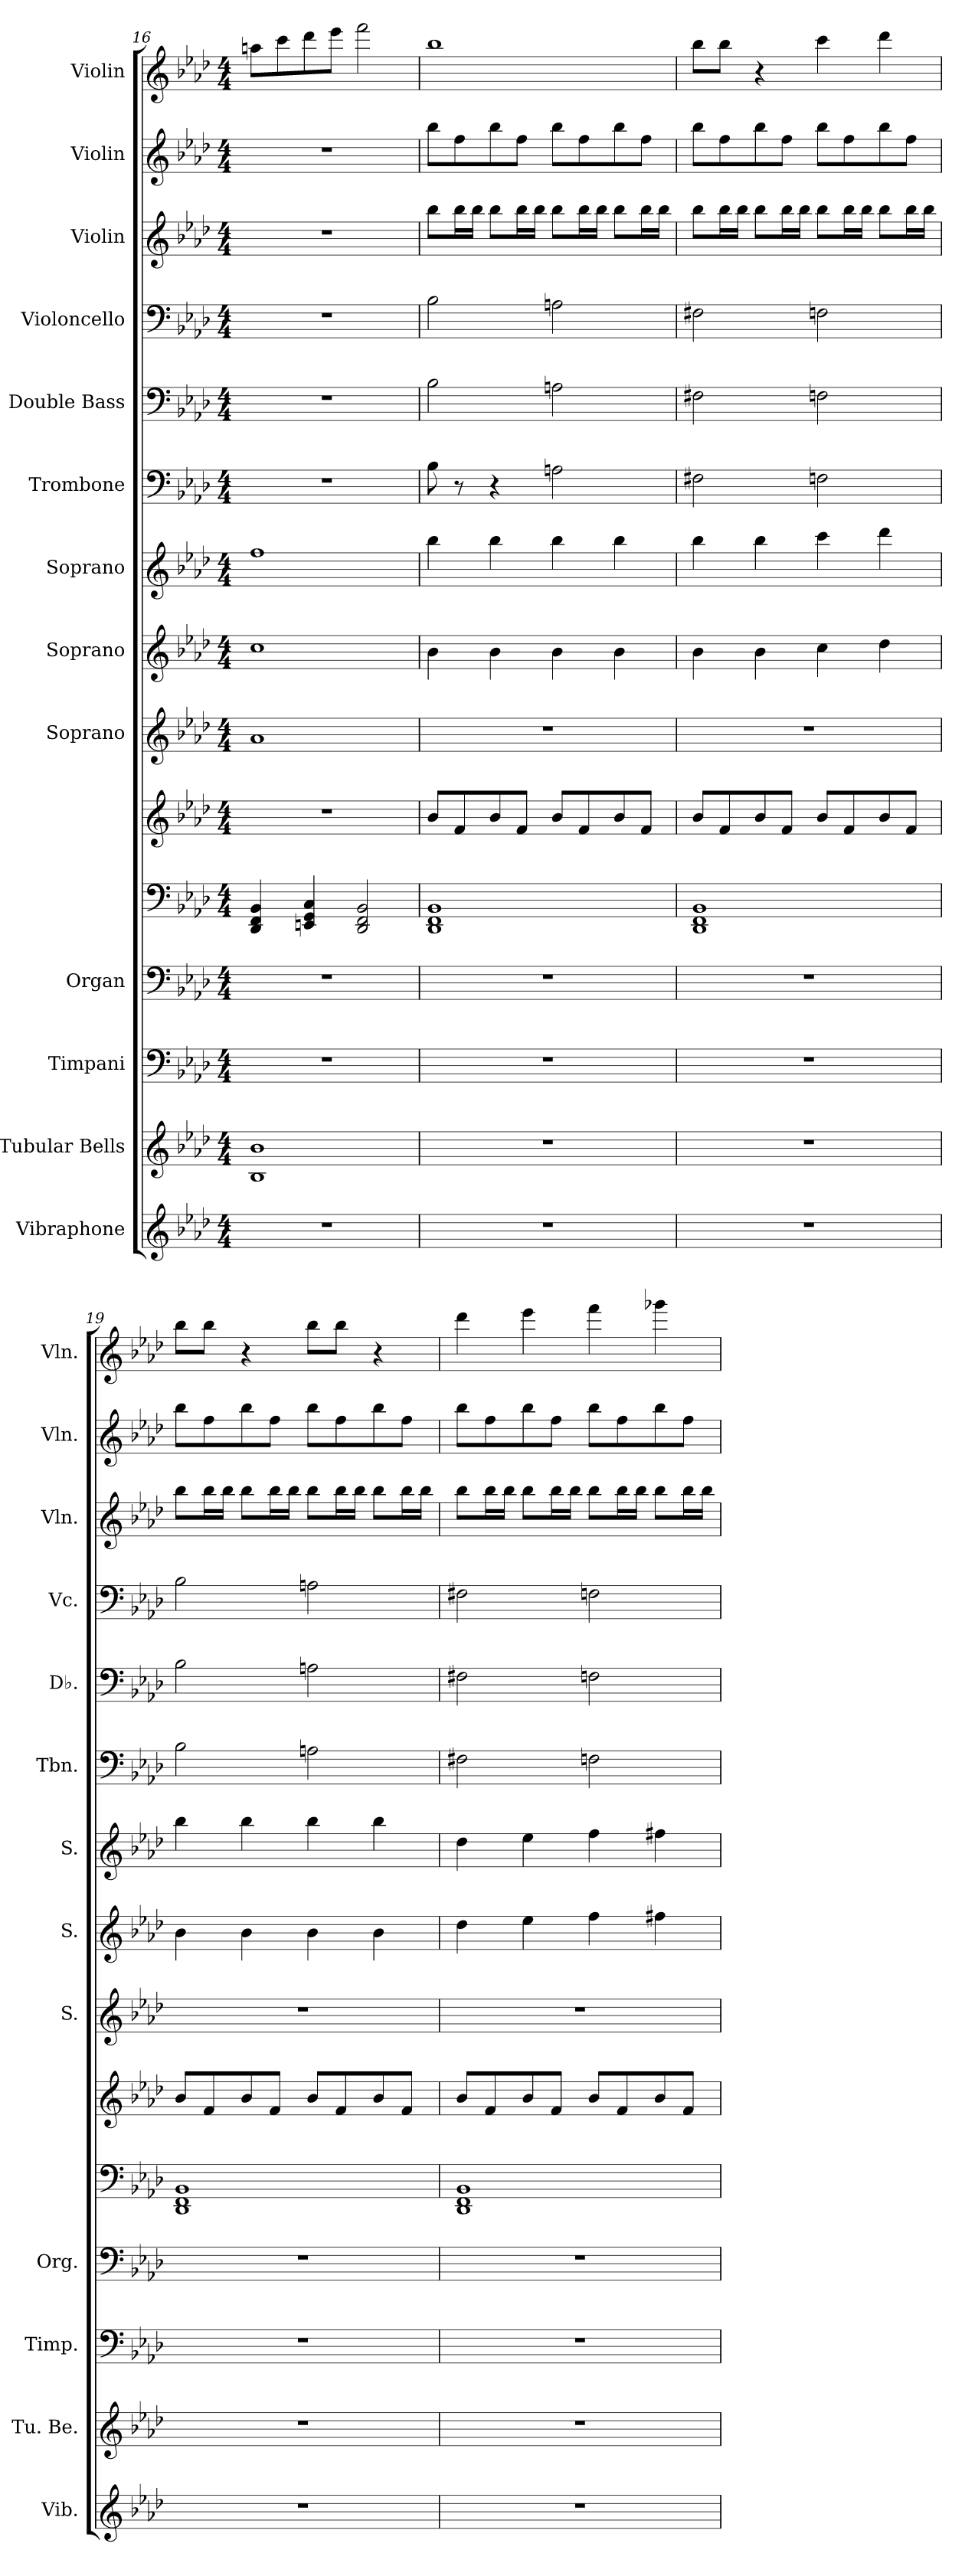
**kern	**kern	**kern	**kern	**kern	**kern	**kern	**kern	**kern	**kern	**kern	**kern	**kern	**kern	**kern
*part13	*part12	*part11	*part10	*part10	*part10	*part9	*part8	*part7	*part6	*part5	*part4	*part3	*part2	*part1
*staff15	*staff14	*staff13	*staff12	*staff11	*staff10	*staff9	*staff8	*staff7	*staff6	*staff5	*staff4	*staff3	*staff2	*staff1
*I"Vibraphone	*I"Tubular Bells	*I"Timpani	*I"Organ	*	*	*I"Soprano	*I"Soprano	*I"Soprano	*I"Trombone	*I"Double Bass	*I"Violoncello	*I"Violin	*I"Violin	*I"Violin
*I'Vib.	*I'Tu. Be.	*I'Timp.	*I'Org.	*	*	*I'S.	*I'S.	*I'S.	*I'Tbn.	*I'Db.	*I'Vc.	*I'Vln.	*I'Vln.	*I'Vln.
!!LO:PB:g=z
*clefG2	*clefG2	*clefF4	*clefF4	*clefF4	*clefG2	*clefG2	*clefG2	*clefG2	*clefF4	*clefF4	*clefF4	*clefG2	*clefG2	*clefG2
*	*	*	*	*	*	*	*	*	*	*ITrd7c12	*	*	*	*
*k[b-e-a-d-]	*k[b-e-a-d-]	*k[b-e-a-d-]	*k[b-e-a-d-]	*k[b-e-a-d-]	*k[b-e-a-d-]	*k[b-e-a-d-]	*k[b-e-a-d-]	*k[b-e-a-d-]	*k[b-e-a-d-]	*k[b-e-a-d-]	*k[b-e-a-d-]	*k[b-e-a-d-]	*k[b-e-a-d-]	*k[b-e-a-d-]
*M4/4	*M4/4	*M4/4	*M4/4	*M4/4	*M4/4	*M4/4	*M4/4	*M4/4	*M4/4	*M4/4	*M4/4	*M4/4	*M4/4	*M4/4
=16	=16	=16	=16	=16	=16	=16	=16	=16	=16	=16	=16	=16	=16	=16
1r	1B- 1b-	1r	1r	4DD-/ 4FF/ 4BB-/	1r	1a-	1cc	1ff	1r	1r	1r	1r	1r	8aan\L
.	.	.	.	.	.	.	.	.	.	.	.	.	.	8ccc\
.	.	.	.	4EEn/ 4GG/ 4C/	.	.	.	.	.	.	.	.	.	8ddd-\
.	.	.	.	.	.	.	.	.	.	.	.	.	.	8eee-\J
.	.	.	.	2DD-/ 2FF/ 2BB-/	.	.	.	.	.	.	.	.	.	2fff\
=17	=17	=17	=17	=17	=17	=17	=17	=17	=17	=17	=17	=17	=17	=17
*	*	*	*	*	*	*	*	*	*	*	*	*	*	*MM160
1r	1r	1r	1r	1DD- 1FF 1BB-	8b-/L	1r	4b-\	4bb-\	8B-\	2BB-\	2B-\	8bb-\L	8bb-\L	1bb-
.	.	.	.	.	8f/	.	.	.	8r	.	.	16bb-\L	8ff\	.
.	.	.	.	.	.	.	.	.	.	.	.	16bb-\JJ	.	.
.	.	.	.	.	8b-/	.	4b-\	4bb-\	4r	.	.	8bb-\L	8bb-\	.
.	.	.	.	.	8f/J	.	.	.	.	.	.	16bb-\L	8ff\J	.
.	.	.	.	.	.	.	.	.	.	.	.	16bb-\JJ	.	.
.	.	.	.	.	8b-/L	.	4b-\	4bb-\	2An\	2AAn\	2An\	8bb-\L	8bb-\L	.
.	.	.	.	.	8f/	.	.	.	.	.	.	16bb-\L	8ff\	.
.	.	.	.	.	.	.	.	.	.	.	.	16bb-\JJ	.	.
.	.	.	.	.	8b-/	.	4b-\	4bb-\	.	.	.	8bb-\L	8bb-\	.
.	.	.	.	.	8f/J	.	.	.	.	.	.	16bb-\L	8ff\J	.
.	.	.	.	.	.	.	.	.	.	.	.	16bb-\JJ	.	.
=18	=18	=18	=18	=18	=18	=18	=18	=18	=18	=18	=18	=18	=18	=18
1r	1r	1r	1r	1DD- 1FF 1BB-	8b-/L	1r	4b-\	4bb-\	2F#X\	2FF#X\	2F#X\	8bb-\L	8bb-\L	8bb-\L
.	.	.	.	.	8f/	.	.	.	.	.	.	16bb-\L	8ff\	8bb-\J
.	.	.	.	.	.	.	.	.	.	.	.	16bb-\JJ	.	.
.	.	.	.	.	8b-/	.	4b-\	4bb-\	.	.	.	8bb-\L	8bb-\	4r
.	.	.	.	.	8f/J	.	.	.	.	.	.	16bb-\L	8ff\J	.
.	.	.	.	.	.	.	.	.	.	.	.	16bb-\JJ	.	.
.	.	.	.	.	8b-/L	.	4cc\	4ccc\	2Fn\	2FFn\	2Fn\	8bb-\L	8bb-\L	4ccc\
.	.	.	.	.	8f/	.	.	.	.	.	.	16bb-\L	8ff\	.
.	.	.	.	.	.	.	.	.	.	.	.	16bb-\JJ	.	.
.	.	.	.	.	8b-/	.	4dd-\	4ddd-\	.	.	.	8bb-\L	8bb-\	4ddd-\
.	.	.	.	.	8f/J	.	.	.	.	.	.	16bb-\L	8ff\J	.
.	.	.	.	.	.	.	.	.	.	.	.	16bb-\JJ	.	.
!!LO:PB:g=z
=19	=19	=19	=19	=19	=19	=19	=19	=19	=19	=19	=19	=19	=19	=19
1r	1r	1r	1r	1DD- 1FF 1BB-	8b-/L	1r	4b-\	4bb-\	2B-\	2BB-\	2B-\	8bb-\L	8bb-\L	8bb-\L
.	.	.	.	.	8f/	.	.	.	.	.	.	16bb-\L	8ff\	8bb-\J
.	.	.	.	.	.	.	.	.	.	.	.	16bb-\JJ	.	.
.	.	.	.	.	8b-/	.	4b-\	4bb-\	.	.	.	8bb-\L	8bb-\	4r
.	.	.	.	.	8f/J	.	.	.	.	.	.	16bb-\L	8ff\J	.
.	.	.	.	.	.	.	.	.	.	.	.	16bb-\JJ	.	.
.	.	.	.	.	8b-/L	.	4b-\	4bb-\	2An\	2AAn\	2An\	8bb-\L	8bb-\L	8bb-\L
.	.	.	.	.	8f/	.	.	.	.	.	.	16bb-\L	8ff\	8bb-\J
.	.	.	.	.	.	.	.	.	.	.	.	16bb-\JJ	.	.
.	.	.	.	.	8b-/	.	4b-\	4bb-\	.	.	.	8bb-\L	8bb-\	4r
.	.	.	.	.	8f/J	.	.	.	.	.	.	16bb-\L	8ff\J	.
.	.	.	.	.	.	.	.	.	.	.	.	16bb-\JJ	.	.
=20	=20	=20	=20	=20	=20	=20	=20	=20	=20	=20	=20	=20	=20	=20
1r	1r	1r	1r	1DD- 1FF 1BB-	8b-/L	1r	4dd-\	4dd-\	2F#X\	2FF#X\	2F#X\	8bb-\L	8bb-\L	4ddd-\
.	.	.	.	.	8f/	.	.	.	.	.	.	16bb-\L	8ff\	.
.	.	.	.	.	.	.	.	.	.	.	.	16bb-\JJ	.	.
.	.	.	.	.	8b-/	.	4ee-\	4ee-\	.	.	.	8bb-\L	8bb-\	4eee-\
.	.	.	.	.	8f/J	.	.	.	.	.	.	16bb-\L	8ff\J	.
.	.	.	.	.	.	.	.	.	.	.	.	16bb-\JJ	.	.
.	.	.	.	.	8b-/L	.	4ff\	4ff\	2Fn\	2FFn\	2Fn\	8bb-\L	8bb-\L	4fff\
.	.	.	.	.	8f/	.	.	.	.	.	.	16bb-\L	8ff\	.
.	.	.	.	.	.	.	.	.	.	.	.	16bb-\JJ	.	.
.	.	.	.	.	8b-/	.	4ff#X\	4ff#X\	.	.	.	8bb-\L	8bb-\	4ggg-X\
.	.	.	.	.	8f/J	.	.	.	.	.	.	16bb-\L	8ff\J	.
.	.	.	.	.	.	.	.	.	.	.	.	16bb-\JJ	.	.
=	=	=	=	=	=	=	=	=	=	=	=	=	=	=
*-	*-	*-	*-	*-	*-	*-	*-	*-	*-	*-	*-	*-	*-	*-
